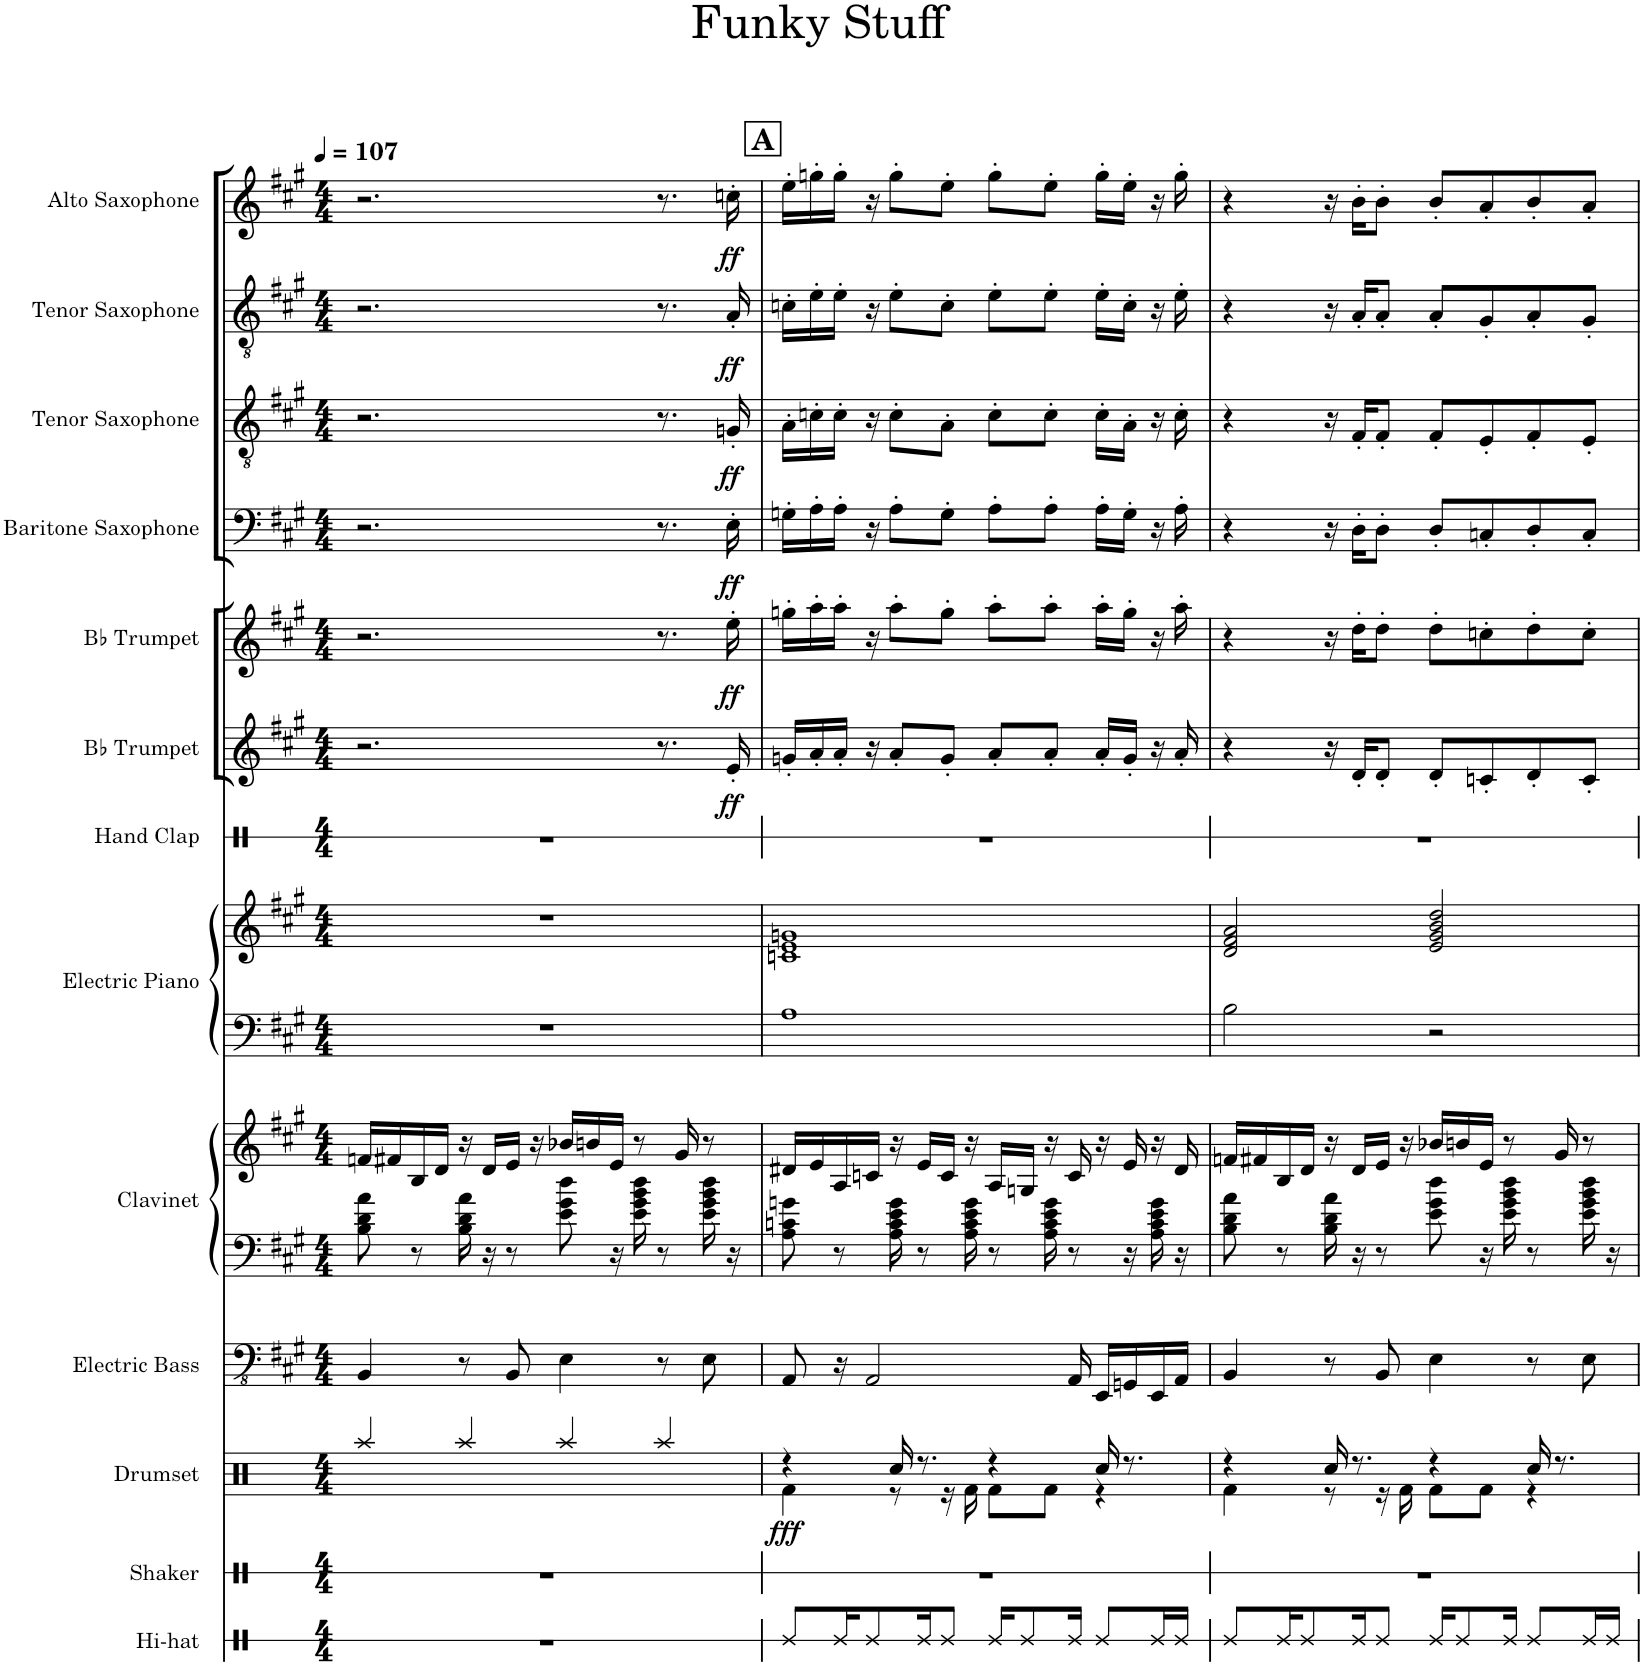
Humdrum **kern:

**kern	**kern	**kern	**dynam	**kern	**kern	**kern	**kern	**kern	**kern	**kern	**dynam	**kern	**dynam	**kern	**dynam	**kern	**dynam	**kern	**dynam	**kern	**dynam
*part13	*part12	*part11	*part11	*part10	*part9	*part9	*part8	*part8	*part7	*part6	*part6	*part5	*part5	*part4	*part4	*part3	*part3	*part2	*part2	*part1	*part1
*staff15	*staff14	*staff13	*staff13	*staff12	*staff11	*staff10	*staff9	*staff8	*staff7	*staff6	*staff6	*staff5	*staff5	*staff4	*staff4	*staff3	*staff3	*staff2	*staff2	*staff1	*staff1
*I"Hi-hat	*I"Shaker	*I"Drumset	*	*I"Electric Bass	*I"Clavinet	*	*I"Electric Piano	*	*I"Hand Clap	*I"Bb Trumpet	*	*I"Bb Trumpet	*	*I"Baritone Saxophone	*	*I"Tenor Saxophone	*	*I"Tenor Saxophone	*	*I"Alto Saxophone	*
*I'Hi-hat	*I'Sh.	*I'D. Set	*	*I'El. B.	*I'Clav.	*	*I'El. Pno.	*	*I'Hd. Clp.	*I'Bb Tpt.	*	*I'Bb Tpt.	*	*I'Bar. Sax.	*	*I'T. Sax.	*	*I'T. Sax.	*	*I'A. Sax.	*
*stria1	*stria1	*	*	*	*	*	*	*	*stria1	*	*	*	*	*	*	*	*	*	*	*	*
*clefX	*clefX	*clefX	*	*clefFv4	*clefF4	*clefG2	*clefF4	*clefG2	*clefX	*clefG2	*	*clefG2	*	*clefF4	*	*clefGv2	*	*clefGv2	*	*clefG2	*
*	*	*	*	*	*	*	*	*	*	*ITrd1c2	*	*ITrd1c2	*	*ITrd12c21	*	*ITrd8c14	*	*ITrd8c14	*	*ITrd5c9	*
*k[f#c#g#]	*k[f#c#g#]	*k[f#c#g#]	*	*k[f#c#g#]	*k[f#c#g#]	*k[f#c#g#]	*k[f#c#g#]	*k[f#c#g#]	*k[f#c#g#]	*k[f#c#g#]	*	*k[f#c#g#]	*	*k[f#c#g#]	*	*k[f#c#g#]	*	*k[f#c#g#]	*	*k[f#c#g#]	*
*M4/4	*M4/4	*M4/4	*	*M4/4	*M4/4	*M4/4	*M4/4	*M4/4	*M4/4	*M4/4	*	*M4/4	*	*M4/4	*	*M4/4	*	*M4/4	*	*M4/4	*
*MM107	*MM107	*MM107	*	*MM107	*MM107	*MM107	*MM107	*MM107	*MM107	*MM107	*	*MM107	*	*MM107	*	*MM107	*	*MM107	*	*MM107	*
=1	=1	=1	=1	=1	=1	=1	=1	=1	=1	=1	=1	=1	=1	=1	=1	=1	=1	=1	=1	=1	=1
1r	1r	4Raa/	.	4BBB/	8B\ 8d\ 8a\	16fn/LL	1r	1r	1r	2.r	.	2.r	.	2.r	.	2.r	.	2.r	.	2.r	.
.	.	.	.	.	.	16f#X/	.	.	.	.	.	.	.	.	.	.	.	.	.	.	.
.	.	.	.	.	8r	16B/	.	.	.	.	.	.	.	.	.	.	.	.	.	.	.
.	.	.	.	.	.	16d/JJ	.	.	.	.	.	.	.	.	.	.	.	.	.	.	.
.	.	4Raa/	.	8r	16B\ 16d\ 16a\	16r	.	.	.	.	.	.	.	.	.	.	.	.	.	.	.
.	.	.	.	.	16r	16d/LL	.	.	.	.	.	.	.	.	.	.	.	.	.	.	.
.	.	.	.	8BBB/	8r	16e/JJ	.	.	.	.	.	.	.	.	.	.	.	.	.	.	.
.	.	.	.	.	.	16r	.	.	.	.	.	.	.	.	.	.	.	.	.	.	.
.	.	4Raa/	.	4EE\	8e\ 8g#\ 8dd\	16b-X/LL	.	.	.	.	.	.	.	.	.	.	.	.	.	.	.
.	.	.	.	.	.	16bn/	.	.	.	.	.	.	.	.	.	.	.	.	.	.	.
.	.	.	.	.	16r	16e/JJ	.	.	.	.	.	.	.	.	.	.	.	.	.	.	.
.	.	.	.	.	16e\ 16g#\ 16b\ 16dd\	8r	.	.	.	.	.	.	.	.	.	.	.	.	.	.	.
.	.	4Raa/	.	8r	8r	.	.	.	.	8.r	.	8.r	.	8.r	.	8.r	.	8.r	.	8.r	.
.	.	.	.	.	.	16g#/	.	.	.	.	.	.	.	.	.	.	.	.	.	.	.
.	.	.	.	8EE\	16e\ 16g#\ 16b\ 16dd\	8r	.	.	.	.	.	.	.	.	.	.	.	.	.	.	.
!	!	!	!	!	!	!	!	!	!	!	!LO:DY:b	!	!LO:DY:b	!	!LO:DY:b	!	!LO:DY:b	!	!LO:DY:b	!	!LO:DY:b
.	.	.	.	.	16r	.	.	.	.	16e'/	ff	16ee'\	ff	16E'\	ff	16Gn'/	ff	16A'/	ff	16ccn'\	ff
!!LO:REH:place=s1:a:B:cj:fs=14:t=A
=2	=2	=2	=2	=2	=2	=2	=2	=2	=2	=2	=2	=2	=2	=2	=2	=2	=2	=2	=2	=2	=2
*	*	*^	*	*	*	*	*	*	*	*	*	*	*	*	*	*	*	*	*	*	*
!	!	!	!	!LO:DY:b	!	!	!	!	!	!	!	!	!	!	!	!	!	!	!	!	!	!
8Re/L	1r	4r	4Rf\	fff	8AAA/	8A\ 8cn\ 8gn\	16d#X/LL	1A	1cn 1e 1gn	1r	16gn'/LL	.	16ggn'\LL	.	16Gn'\LL	.	16A'\LL	.	16cn'\LL	.	16ee'\LL	.
.	.	.	.	.	.	.	16e/	.	.	.	16a'/	.	16aa'\	.	16A'\	.	16cn'\	.	16e'\	.	16ggn'\	.
16Re/K	.	.	.	.	16r	8r	16A/	.	.	.	16a'/JJ	.	16aa'\JJ	.	16A'\JJ	.	16c'\JJ	.	16e'\JJ	.	16gg'\JJ	.
8Re/	.	.	.	.	2AAA/	.	16cn/JJ	.	.	.	16r	.	16r	.	16r	.	16r	.	16r	.	16r	.
.	.	16Rcc/	8r	.	.	16A\ 16c\ 16e\ 16g\	16r	.	.	.	8a'/L	.	8aa'\L	.	8A'\L	.	8c'\L	.	8e'\L	.	8gg'\L	.
16Re/K	.	8.r	.	.	.	8r	16e/LL	.	.	.	.	.	.	.	.	.	.	.	.	.	.	.
8Re/J	.	.	16r	.	.	.	16c/JJ	.	.	.	8g'/J	.	8gg'\J	.	8G'\J	.	8A'\J	.	8c'\J	.	8ee'\J	.
.	.	.	16Rf\	.	.	16A\ 16c\ 16e\ 16g\	16r	.	.	.	.	.	.	.	.	.	.	.	.	.	.	.
16Re/KL	.	4r	8Rf\L	.	.	8r	16A/LL	.	.	.	8a'/L	.	8aa'\L	.	8A'\L	.	8c'\L	.	8e'\L	.	8gg'\L	.
8Re/	.	.	.	.	.	.	16Gn/JJ	.	.	.	.	.	.	.	.	.	.	.	.	.	.	.
.	.	.	8Rf\J	.	.	16A\ 16c\ 16e\ 16g\	16r	.	.	.	8a'/J	.	8aa'\J	.	8A'\J	.	8c'\J	.	8e'\J	.	8ee'\J	.
16Re/Jk	.	.	.	.	16AAA/	8r	16c/	.	.	.	.	.	.	.	.	.	.	.	.	.	.	.
8Re/L	.	16Rcc/	4r	.	16EEE/LL	.	16r	.	.	.	16a'/LL	.	16aa'\LL	.	16A'\LL	.	16c'\LL	.	16e'\LL	.	16gg'\LL	.
.	.	8.r	.	.	16GGGn/	16r	16e/	.	.	.	16g'/JJ	.	16gg'\JJ	.	16G'\JJ	.	16A'\JJ	.	16c'\JJ	.	16ee'\JJ	.
16Re/L	.	.	.	.	16EEE/	16A\ 16c\ 16e\ 16g\	16r	.	.	.	16r	.	16r	.	16r	.	16r	.	16r	.	16r	.
16Re/JJ	.	.	.	.	16AAA/JJ	16r	16d#/	.	.	.	16a'/	.	16aa'\	.	16A'\	.	16c'\	.	16e'\	.	16gg'\	.
=3	=3	=3	=3	=3	=3	=3	=3	=3	=3	=3	=3	=3	=3	=3	=3	=3	=3	=3	=3	=3	=3	=3
8Re/L	1r	4r	4Rf\	.	4BBB/	8B\ 8d\ 8a\	16fn/LL	2B\	2d/ 2f#/ 2a/	1r	4r	.	4r	.	4r	.	4r	.	4r	.	4r	.
.	.	.	.	.	.	.	16f#X/	.	.	.	.	.	.	.	.	.	.	.	.	.	.	.
16Re/K	.	.	.	.	.	8r	16B/	.	.	.	.	.	.	.	.	.	.	.	.	.	.	.
8Re/	.	.	.	.	.	.	16d/JJ	.	.	.	.	.	.	.	.	.	.	.	.	.	.	.
.	.	16Rcc/	8r	.	8r	16B\ 16d\ 16a\	16r	.	.	.	16r	.	16r	.	16r	.	16r	.	16r	.	16r	.
16Re/K	.	8.r	.	.	.	16r	16d/LL	.	.	.	16d'/KL	.	16dd'\KL	.	16D'\KL	.	16F#'/KL	.	16A'/KL	.	16b'\KL	.
8Re/J	.	.	16r	.	8BBB/	8r	16e/JJ	.	.	.	8d'/J	.	8dd'\J	.	8D'\J	.	8F#'/J	.	8A'/J	.	8b'\J	.
.	.	.	16Rf\	.	.	.	16r	.	.	.	.	.	.	.	.	.	.	.	.	.	.	.
16Re/KL	.	4r	8Rf\L	.	4EE\	8e\ 8g#\ 8dd\	16b-X/LL	2r	2e/ 2g#/ 2b/ 2dd/	.	8d'/L	.	8dd'\L	.	8D'/L	.	8F#'/L	.	8A'/L	.	8b'/L	.
8Re/	.	.	.	.	.	.	16bn/	.	.	.	.	.	.	.	.	.	.	.	.	.	.	.
.	.	.	8Rf\J	.	.	16r	16e/JJ	.	.	.	8cn'/	.	8ccn'\	.	8Cn'/	.	8E'/	.	8G#'/	.	8a'/	.
16Re/Jk	.	.	.	.	.	16e\ 16g#\ 16b\ 16dd\	8r	.	.	.	.	.	.	.	.	.	.	.	.	.	.	.
8Re/L	.	16Rcc/	4r	.	8r	8r	.	.	.	.	8d'/	.	8dd'\	.	8D'/	.	8F#'/	.	8A'/	.	8b'/	.
.	.	8.r	.	.	.	.	16g#/	.	.	.	.	.	.	.	.	.	.	.	.	.	.	.
16Re/L	.	.	.	.	8EE\	16e\ 16g#\ 16b\ 16dd\	8r	.	.	.	8c'/J	.	8cc'\J	.	8C'/J	.	8E'/J	.	8G#'/J	.	8a'/J	.
16Re/JJ	.	.	.	.	.	16r	.	.	.	.	.	.	.	.	.	.	.	.	.	.	.	.
*	*	*v	*v	*	*	*	*	*	*	*	*	*	*	*	*	*	*	*	*	*	*	*
=	=	=	=	=	=	=	=	=	=	=	=	=	=	=	=	=	=	=	=	=	=
*-	*-	*-	*-	*-	*-	*-	*-	*-	*-	*-	*-	*-	*-	*-	*-	*-	*-	*-	*-	*-	*-
